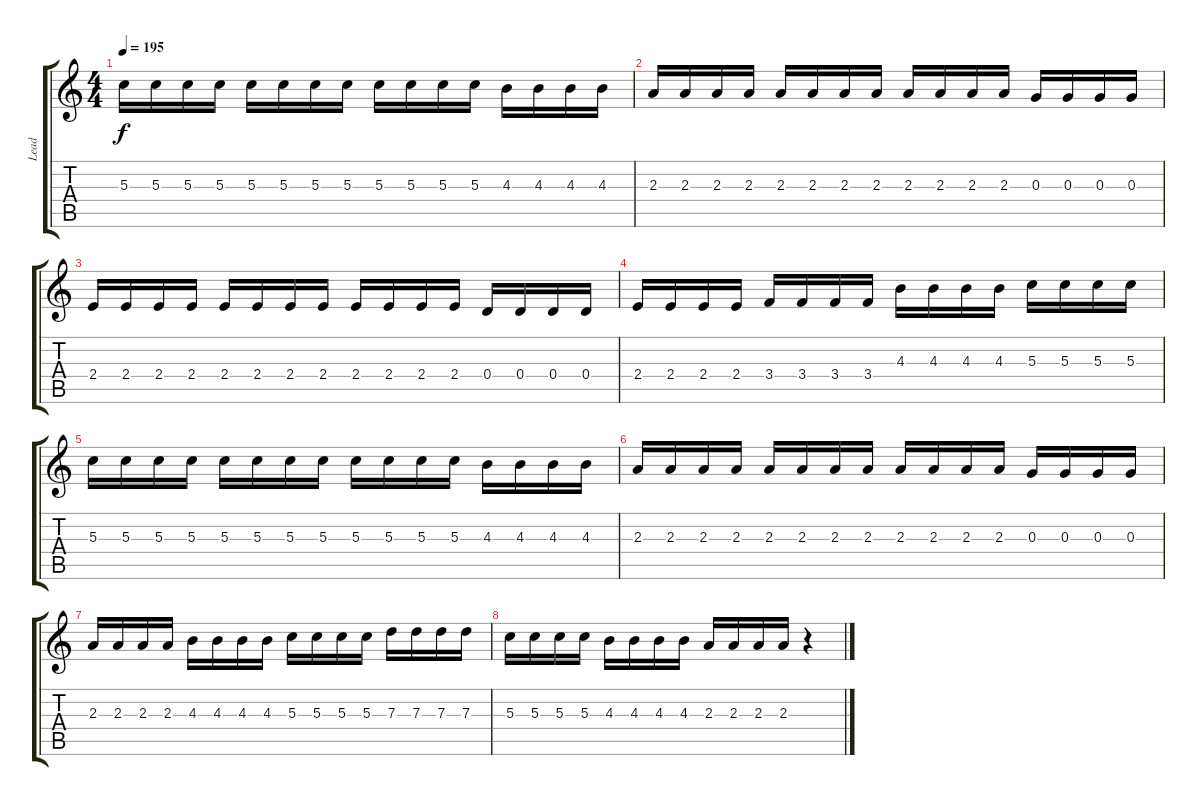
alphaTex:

\track ("Lead" "Lead") {instrument overdrivenguitar}
\staff {score tabs}
\tuning (E4 B3 G3 D3 A2 E2) {hide}
\ts (4 4)
\tempo 195
\clef g2
\ks c
5.3.16{dy f} 5.3.16 5.3.16 5.3.16 5.3.16 5.3.16 5.3.16 5.3.16 5.3.16 5.3.16 5.3.16 5.3.16 4.3.16 4.3.16 4.3.16 4.3.16 |
2.3.16 2.3.16 2.3.16 2.3.16 2.3.16 2.3.16 2.3.16 2.3.16 2.3.16 2.3.16 2.3.16 2.3.16 0.3.16 0.3.16 0.3.16 0.3.16 |
2.4.16 2.4.16 2.4.16 2.4.16 2.4.16 2.4.16 2.4.16 2.4.16 2.4.16 2.4.16 2.4.16 2.4.16 0.4.16 0.4.16 0.4.16 0.4.16 |
2.4.16 2.4.16 2.4.16 2.4.16 3.4.16 3.4.16 3.4.16 3.4.16 4.3.16 4.3.16 4.3.16 4.3.16 5.3.16 5.3.16 5.3.16 5.3.16 |
5.3.16 5.3.16 5.3.16 5.3.16 5.3.16 5.3.16 5.3.16 5.3.16 5.3.16 5.3.16 5.3.16 5.3.16 4.3.16 4.3.16 4.3.16 4.3.16 |
2.3.16 2.3.16 2.3.16 2.3.16 2.3.16 2.3.16 2.3.16 2.3.16 2.3.16 2.3.16 2.3.16 2.3.16 0.3.16 0.3.16 0.3.16 0.3.16 |
2.3.16 2.3.16 2.3.16 2.3.16 4.3.16 4.3.16 4.3.16 4.3.16 5.3.16 5.3.16 5.3.16 5.3.16 7.3.16 7.3.16 7.3.16 7.3.16 |
5.3.16 5.3.16 5.3.16 5.3.16 4.3.16 4.3.16 4.3.16 4.3.16 2.3.16 2.3.16 2.3.16 2.3.16 r.4
